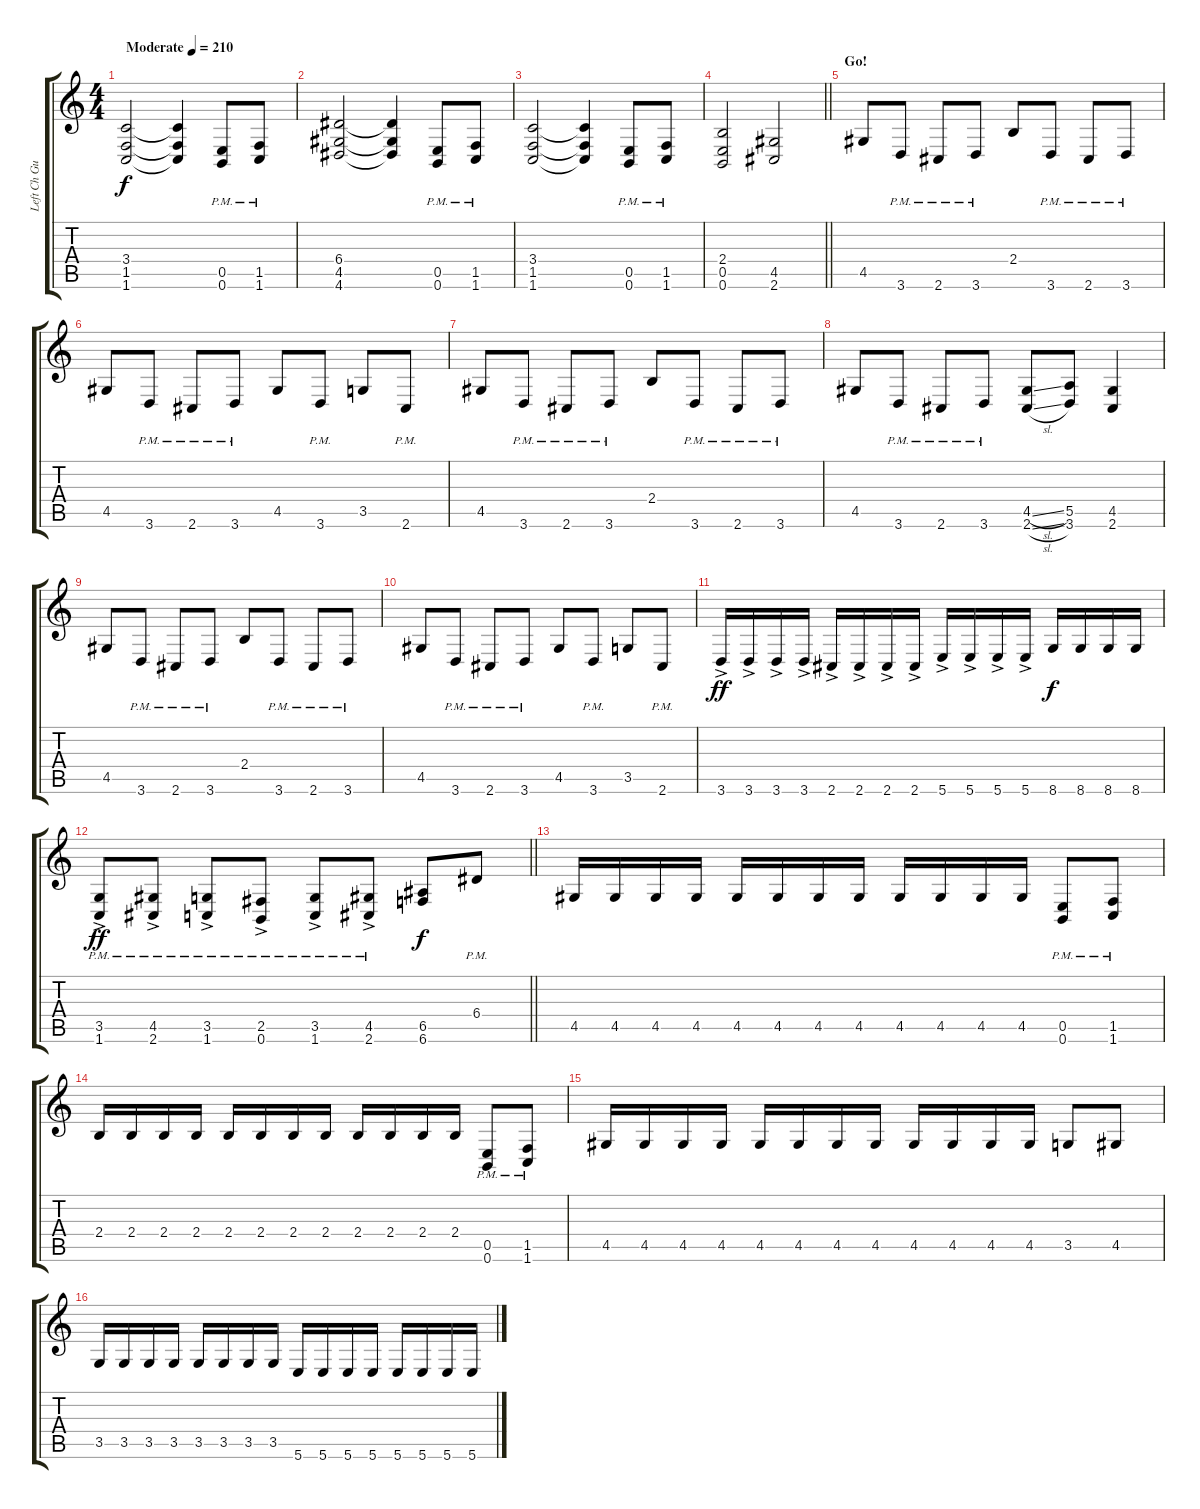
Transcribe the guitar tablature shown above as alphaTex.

\track ("Left Ch Guitar" "Left Ch Gu") {instrument overdrivenguitar}
\staff {score tabs}
\tuning (B3 Gb3 D3 A2 E2 B1) {hide}
\ts (4 4)
\tempo (210 "Moderate")
\clef g2
\ks c
(3.4 1.5 1.6).2{dy f instrument overdrivenguitar} (3.4{t} 1.5{t} 1.6{t}).4 (0.5{pm} 0.6{pm}).8 (1.5{pm} 1.6{pm}).8 |
(6.4 4.5 4.6).2 (6.4{t} 4.5{t} 4.6{t}).4 (0.5{pm} 0.6{pm}).8 (1.5{pm} 1.6{pm}).8 |
(3.4 1.5 1.6).2 (3.4{t} 1.5{t} 1.6{t}).4 (0.5{pm} 0.6{pm}).8 (1.5{pm} 1.6{pm}).8 |
\barLineRight lightlight
(2.4 0.5 0.6).2 (4.5 2.6).2 |
\section ("" "Go!")
4.5.8 3.6{pm}.8 2.6{pm}.8 3.6{pm}.8 2.4.8 3.6{pm}.8 2.6{pm}.8 3.6{pm}.8 |
4.5.8 3.6{pm}.8 2.6{pm}.8 3.6{pm}.8 4.5.8 3.6{pm}.8 3.5.8 2.6{pm}.8 |
4.5.8 3.6{pm}.8 2.6{pm}.8 3.6{pm}.8 2.4.8 3.6{pm}.8 2.6{pm}.8 3.6{pm}.8 |
4.5.8 3.6{pm}.8 2.6{pm}.8 3.6{pm}.8 (4.5{sl} 2.6{sl}).8 (5.5 3.6).8 (4.5 2.6).4 |
4.5.8 3.6{pm}.8 2.6{pm}.8 3.6{pm}.8 2.4.8 3.6{pm}.8 2.6{pm}.8 3.6{pm}.8 |
4.5.8 3.6{pm}.8 2.6{pm}.8 3.6{pm}.8 4.5.8 3.6{pm}.8 3.5.8 2.6{pm}.8 |
3.6{ac}.16{dy ff} 3.6{ac}.16 3.6{ac}.16 3.6{ac}.16 2.6{ac}.16 2.6{ac}.16 2.6{ac}.16 2.6{ac}.16 5.6{ac}.16 5.6{ac}.16 5.6{ac}.16 5.6{ac}.16 8.6.16{dy f} 8.6.16 8.6.16 8.6.16 |
\barLineRight lightlight
(3.5{ac pm} 1.6{ac pm}).8{dy ff} (4.5{ac pm} 2.6{ac pm}).8 (3.5{ac pm} 1.6{ac pm}).8 (2.5{ac pm} 0.6{ac pm}).8 (3.5{ac pm} 1.6{ac pm}).8 (4.5{ac pm} 2.6{ac pm}).8 (6.5 6.6).8{dy f} 6.4{pm}.8 |
\section ("" "")
4.5.16 4.5.16 4.5.16 4.5.16 4.5.16 4.5.16 4.5.16 4.5.16 4.5.16 4.5.16 4.5.16 4.5.16 (0.5{pm} 0.6{pm}).8 (1.5{pm} 1.6{pm}).8 |
2.4.16 2.4.16 2.4.16 2.4.16 2.4.16 2.4.16 2.4.16 2.4.16 2.4.16 2.4.16 2.4.16 2.4.16 (0.5{pm} 0.6{pm}).8 (1.5{pm} 1.6{pm}).8 |
4.5.16 4.5.16 4.5.16 4.5.16 4.5.16 4.5.16 4.5.16 4.5.16 4.5.16 4.5.16 4.5.16 4.5.16 3.5.8 4.5.8 |
3.5.16 3.5.16 3.5.16 3.5.16 3.5.16 3.5.16 3.5.16 3.5.16 5.6.16 5.6.16 5.6.16 5.6.16 5.6.16 5.6.16 5.6.16 5.6.16
